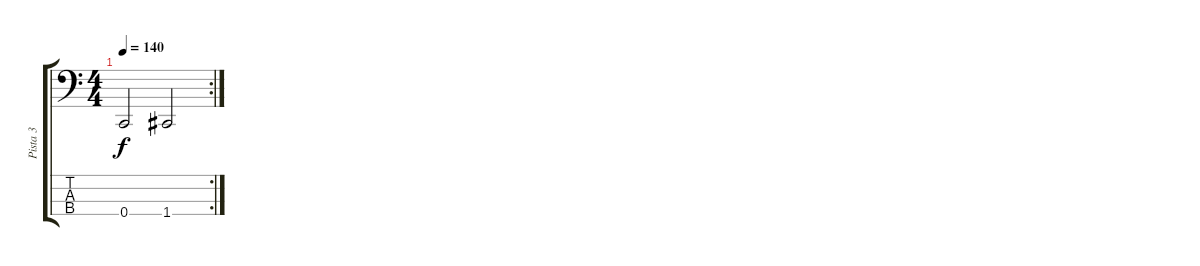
\track ("Pista 3" "Pista 3") {instrument electricbassfinger}
\staff {score tabs}
\tuning (F2 C2 G1 C1) {hide}
\rc 2
\ts (4 4)
\tempo 140
\clef f4
\ks c
0.4.2{dy f} 1.4.2
